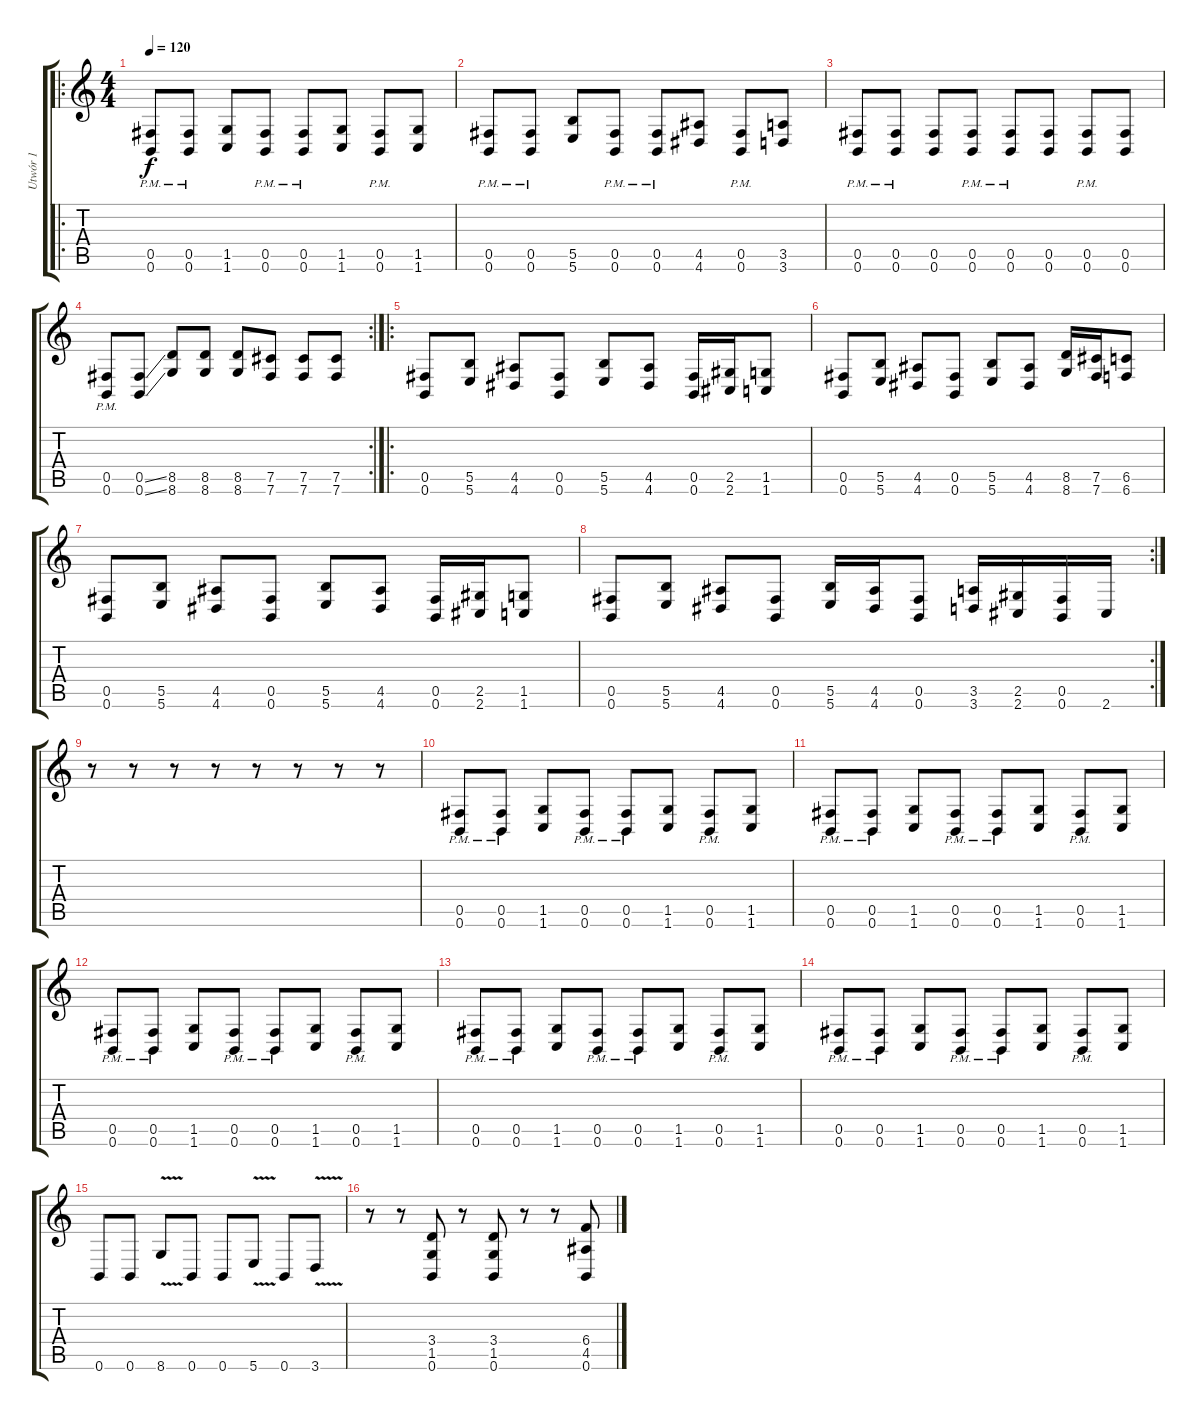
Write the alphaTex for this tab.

\track ("Utwór 1" "Utwór 1") {instrument distortionguitar}
\staff {score tabs}
\tuning (Db4 Ab3 E3 B2 Gb2 B1) {hide}
\ro
\ts (4 4)
\tempo 120
\clef g2
\ks c
(0.5{pm} 0.6{pm}).8{dy f instrument distortionguitar} (0.5{pm} 0.6{pm}).8 (1.5 1.6).8 (0.5{pm} 0.6{pm}).8 (0.5{pm} 0.6{pm}).8 (1.5 1.6).8 (0.5{pm} 0.6{pm}).8 (1.5 1.6).8 |
(0.5{pm} 0.6{pm}).8 (0.5{pm} 0.6{pm}).8 (5.5 5.6).8 (0.5{pm} 0.6{pm}).8 (0.5{pm} 0.6{pm}).8 (4.5 4.6).8 (0.5{pm} 0.6{pm}).8 (3.5 3.6).8 |
(0.5{pm} 0.6{pm}).8 (0.5{pm} 0.6{pm}).8 (0.5 0.6).8 (0.5{pm} 0.6{pm}).8 (0.5{pm} 0.6{pm}).8 (0.5 0.6).8 (0.5{pm} 0.6{pm}).8 (0.5 0.6).8 |
\rc 2
(0.5{pm} 0.6{pm}).8 (0.5{ss} 0.6{ss}).8 (8.5 8.6).8 (8.5 8.6).8 (8.5 8.6).8 (7.5 7.6).8 (7.5 7.6).8 (7.5 7.6).8 |
\ro
(0.5 0.6).8 (5.5 5.6).8 (4.5 4.6).8 (0.5 0.6).8 (5.5 5.6).8 (4.5 4.6).8 (0.5 0.6).16 (2.5 2.6).16 (1.5 1.6).8 |
(0.5 0.6).8 (5.5 5.6).8 (4.5 4.6).8 (0.5 0.6).8 (5.5 5.6).8 (4.5 4.6).8 (8.5 8.6).16 (7.5 7.6).16 (6.5 6.6).8 |
(0.5 0.6).8 (5.5 5.6).8 (4.5 4.6).8 (0.5 0.6).8 (5.5 5.6).8 (4.5 4.6).8 (0.5 0.6).16 (2.5 2.6).16 (1.5 1.6).8 |
\rc 2
(0.5 0.6).8 (5.5 5.6).8 (4.5 4.6).8 (0.5 0.6).8 (5.5 5.6).16 (4.5 4.6).16 (0.5 0.6).8 (3.5 3.6).16 (2.5 2.6).16 (0.5 0.6).16 2.6.16 |
r.8 r.8 r.8 r.8 r.8 r.8 r.8 r.8 |
(0.5{pm} 0.6{pm}).8 (0.5{pm} 0.6{pm}).8 (1.5 1.6).8 (0.5{pm} 0.6{pm}).8 (0.5{pm} 0.6{pm}).8 (1.5 1.6).8 (0.5{pm} 0.6{pm}).8 (1.5 1.6).8 |
(0.5{pm} 0.6{pm}).8 (0.5{pm} 0.6{pm}).8 (1.5 1.6).8 (0.5{pm} 0.6{pm}).8 (0.5{pm} 0.6{pm}).8 (1.5 1.6).8 (0.5{pm} 0.6{pm}).8 (1.5 1.6).8 |
(0.5{pm} 0.6{pm}).8 (0.5{pm} 0.6{pm}).8 (1.5 1.6).8 (0.5{pm} 0.6{pm}).8 (0.5{pm} 0.6{pm}).8 (1.5 1.6).8 (0.5{pm} 0.6{pm}).8 (1.5 1.6).8 |
(0.5{pm} 0.6{pm}).8 (0.5{pm} 0.6{pm}).8 (1.5 1.6).8 (0.5{pm} 0.6{pm}).8 (0.5{pm} 0.6{pm}).8 (1.5 1.6).8 (0.5{pm} 0.6{pm}).8 (1.5 1.6).8 |
(0.5{pm} 0.6{pm}).8 (0.5{pm} 0.6{pm}).8 (1.5 1.6).8 (0.5{pm} 0.6{pm}).8 (0.5{pm} 0.6{pm}).8 (1.5 1.6).8 (0.5{pm} 0.6{pm}).8 (1.5 1.6).8 |
0.6.8 0.6.8 8.6{v}.8 0.6.8 0.6.8 5.6{v}.8 0.6.8 3.6{v}.8 |
r.8 r.8 (3.4 1.5 0.6).8 r.8 (3.4 1.5 0.6).8 r.8 r.8 (6.4 4.5 0.6).8
